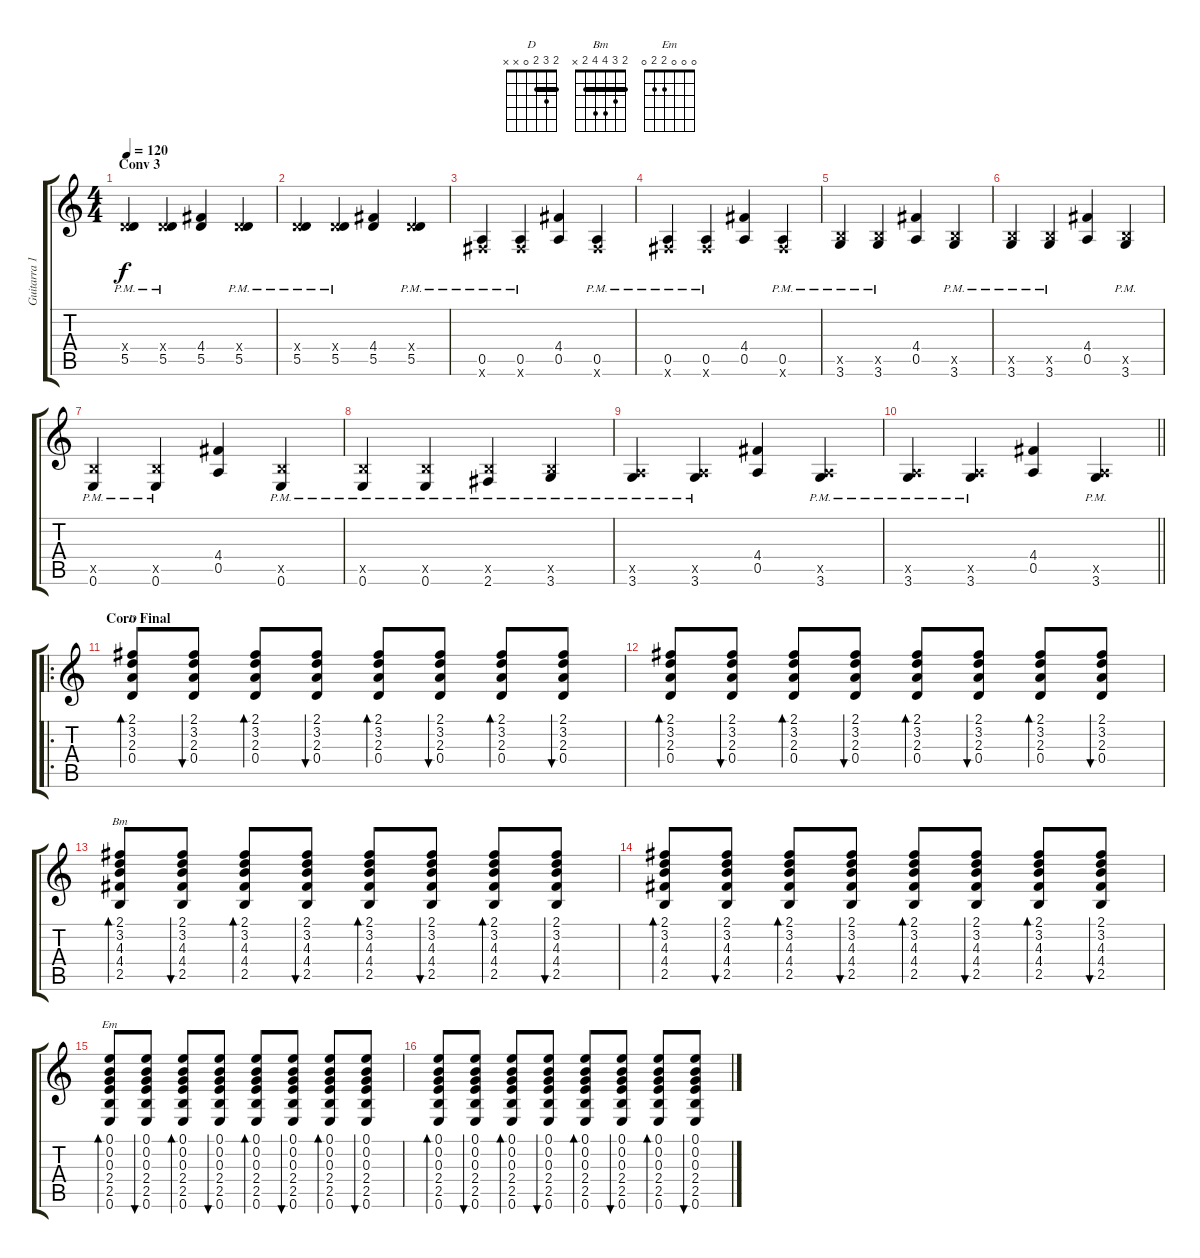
\track ("Guitarra 1" "Guitarra 1") {instrument acousticguitarsteel}
\staff {score tabs}
\tuning (E4 B3 G3 D3 A2 E2) {hide}
\chord ("D" 2 3 2 0 x x) {barre 2}
\chord ("Bm" 2 3 4 4 2 x) {barre 2}
\chord ("Em" 0 0 0 2 2 0)
\ts (4 4)
\section ("" "Conv 3")
\tempo 120
\clef g2
\ks c
(0.4{x} 5.5{pm}).4{dy f} (0.4{x} 5.5{pm}).4 (4.4 5.5).4 (0.4{x} 5.5{pm}).4 |
(0.4{x} 5.5{pm}).4 (0.4{x} 5.5{pm}).4 (4.4 5.5).4 (0.4{x} 5.5{pm}).4 |
(0.5{pm} 2.6{x}).4 (0.5{pm} 2.6{x}).4 (4.4 0.5).4 (0.5{pm} 2.6{x}).4 |
(0.5{pm} 2.6{x}).4 (0.5{pm} 2.6{x}).4 (4.4 0.5).4 (0.5{pm} 2.6{x}).4 |
(2.5{x} 3.6{pm}).4 (2.5{x} 3.6{pm}).4 (4.4 0.5).4 (2.5{x} 3.6{pm}).4 |
(2.5{x} 3.6{pm}).4 (2.5{x} 3.6{pm}).4 (4.4 0.5).4 (2.5{x} 3.6{pm}).4 |
(2.5{x} 0.6{pm}).4 (2.5{x} 0.6{pm}).4 (4.4 0.5).4 (2.5{x} 0.6{pm}).4 |
(2.5{x} 0.6{pm}).4 (2.5{x} 0.6{pm}).4 (2.5{x} 2.6{pm}).4 (2.5{x} 3.6{pm}).4 |
(0.5{x} 3.6{pm}).4 (0.5{x} 3.6{pm}).4 (4.4 0.5).4 (0.5{x} 3.6{pm}).4 |
\barLineRight lightlight
(0.5{x} 3.6{pm}).4 (0.5{x} 3.6{pm}).4 (4.4 0.5).4 (0.5{x} 3.6{pm}).4 |
\ro
\section ("" "Coro Final")
(2.1 3.2 2.3 0.4).8{bd 60 ch "D"} (2.1 3.2 2.3 0.4).8{bu 60} (2.1 3.2 2.3 0.4).8{bd 60} (2.1 3.2 2.3 0.4).8{bu 60} (2.1 3.2 2.3 0.4).8{bd 60} (2.1 3.2 2.3 0.4).8{bu 60} (2.1 3.2 2.3 0.4).8{bd 60} (2.1 3.2 2.3 0.4).8{bu 60} |
(2.1 3.2 2.3 0.4).8{bd 60} (2.1 3.2 2.3 0.4).8{bu 60} (2.1 3.2 2.3 0.4).8{bd 60} (2.1 3.2 2.3 0.4).8{bu 60} (2.1 3.2 2.3 0.4).8{bd 60} (2.1 3.2 2.3 0.4).8{bu 60} (2.1 3.2 2.3 0.4).8{bd 60} (2.1 3.2 2.3 0.4).8{bu 60} |
(2.1 3.2 4.3 4.4 2.5).8{bd 60 ch "Bm"} (2.1 3.2 4.3 4.4 2.5).8{bu 60} (2.1 3.2 4.3 4.4 2.5).8{bd 60} (2.1 3.2 4.3 4.4 2.5).8{bu 60} (2.1 3.2 4.3 4.4 2.5).8{bd 60} (2.1 3.2 4.3 4.4 2.5).8{bu 60} (2.1 3.2 4.3 4.4 2.5).8{bd 60} (2.1 3.2 4.3 4.4 2.5).8{bu 60} |
(2.1 3.2 4.3 4.4 2.5).8{bd 60} (2.1 3.2 4.3 4.4 2.5).8{bu 60} (2.1 3.2 4.3 4.4 2.5).8{bd 60} (2.1 3.2 4.3 4.4 2.5).8{bu 60} (2.1 3.2 4.3 4.4 2.5).8{bd 60} (2.1 3.2 4.3 4.4 2.5).8{bu 60} (2.1 3.2 4.3 4.4 2.5).8{bd 60} (2.1 3.2 4.3 4.4 2.5).8{bu 60} |
(0.1 0.2 0.3 2.4 2.5 0.6).8{bd 60 ch "Em"} (0.1 0.2 0.3 2.4 2.5 0.6).8{bu 60} (0.1 0.2 0.3 2.4 2.5 0.6).8{bd 60} (0.1 0.2 0.3 2.4 2.5 0.6).8{bu 60} (0.1 0.2 0.3 2.4 2.5 0.6).8{bd 60} (0.1 0.2 0.3 2.4 2.5 0.6).8{bu 60} (0.1 0.2 0.3 2.4 2.5 0.6).8{bd 60} (0.1 0.2 0.3 2.4 2.5 0.6).8{bu 60} |
(0.1 0.2 0.3 2.4 2.5 0.6).8{bd 60} (0.1 0.2 0.3 2.4 2.5 0.6).8{bu 60} (0.1 0.2 0.3 2.4 2.5 0.6).8{bd 60} (0.1 0.2 0.3 2.4 2.5 0.6).8{bu 60} (0.1 0.2 0.3 2.4 2.5 0.6).8{bd 60} (0.1 0.2 0.3 2.4 2.5 0.6).8{bu 60} (0.1 0.2 0.3 2.4 2.5 0.6).8{bd 60} (0.1 0.2 0.3 2.4 2.5 0.6).8{bu 60}
